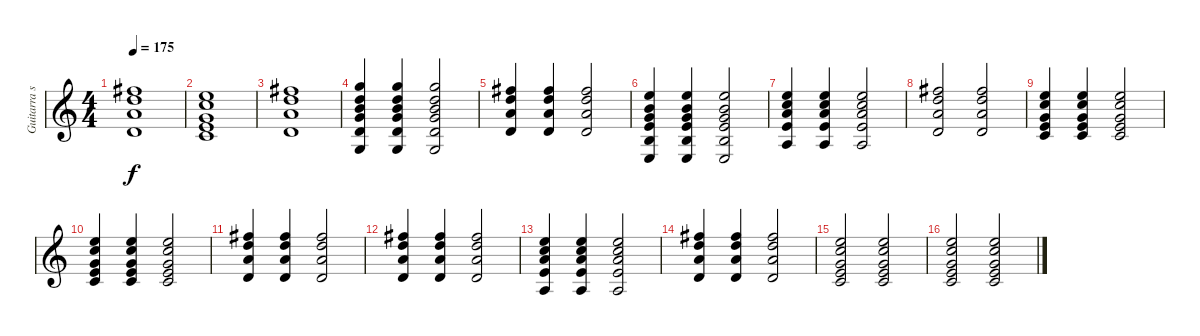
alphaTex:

\track ("Guitarra segunda" "Guitarra s") {instrument electricguitarclean}
\staff {score}
\tuning (E4 B3 G3 D3 A2 E2) {hide}
\ts (4 4)
\tempo 175
\clef g2
\ks c
(2.1 3.2 2.3 0.4).1{dy f} |
(0.1 1.2 0.3 2.4 3.5).1 |
(2.1 3.2 2.3 0.4).1 |
(3.1 3.2 4.3 5.4 5.5 3.6).4 (3.1 3.2 4.3 5.4 5.5 3.6).4 (3.1 3.2 4.3 5.4 5.5 3.6).2 |
(2.1 3.2 2.3 0.4).4 (2.1 3.2 2.3 0.4).4 (2.1 3.2 2.3 0.4).2 |
(0.1 0.2 0.3 2.4 2.5 0.6).4 (0.1 0.2 0.3 2.4 2.5 0.6).4 (0.1 0.2 0.3 2.4 2.5 0.6).2 |
(0.1 1.2 2.3 2.4 0.5).4 (0.1 1.2 2.3 2.4 0.5).4 (0.1 1.2 2.3 2.4 0.5).2 |
(2.1 3.2 2.3 0.4).2 (2.1 3.2 2.3 0.4).2 |
(0.1 1.2 0.3 2.4 3.5).4 (0.1 1.2 0.3 2.4 3.5).4 (0.1 1.2 0.3 2.4 3.5).2 |
(0.1 1.2 0.3 2.4 3.5).4 (0.1 1.2 0.3 2.4 3.5).4 (0.1 1.2 0.3 2.4 3.5).2 |
(2.1 3.2 2.3 0.4).4 (2.1 3.2 2.3 0.4).4 (2.1 3.2 2.3 0.4).2 |
(2.1 3.2 2.3 0.4).4 (2.1 3.2 2.3 0.4).4 (2.1 3.2 2.3 0.4).2 |
(0.1 1.2 2.3 2.4 0.5).4 (0.1 1.2 2.3 2.4 0.5).4 (0.1 1.2 2.3 2.4 0.5).2 |
(2.1 3.2 2.3 0.4).4 (2.1 3.2 2.3 0.4).4 (2.1 3.2 2.3 0.4).2 |
(0.1 1.2 0.3 2.4 3.5).2 (0.1 1.2 0.3 2.4 3.5).2 |
(0.1 1.2 0.3 2.4 3.5).2 (0.1 1.2 0.3 2.4 3.5).2
